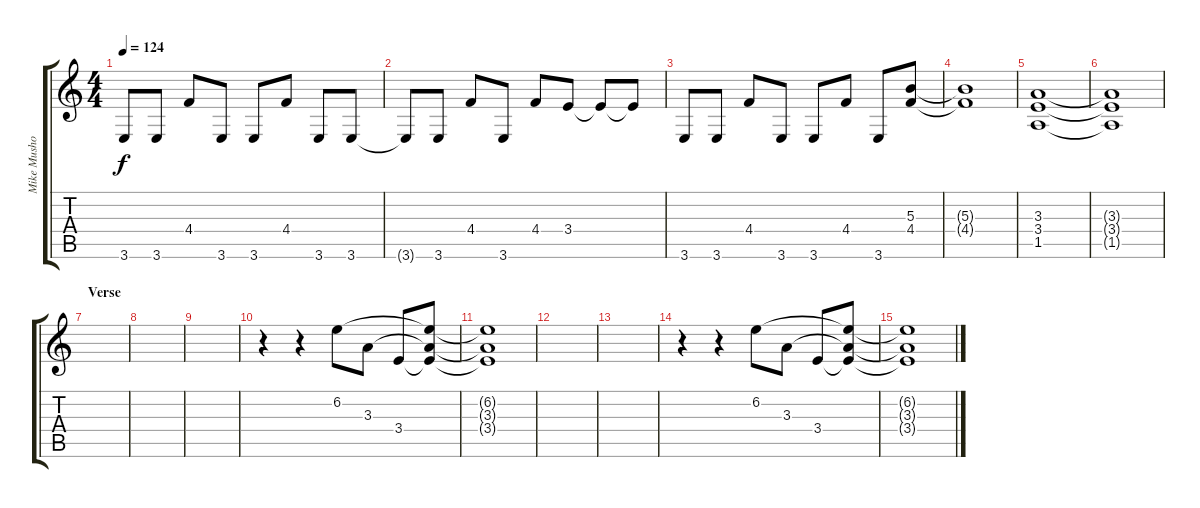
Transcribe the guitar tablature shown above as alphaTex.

\track ("Mike Mushock - Guitars" "Mike Musho") {instrument electricguitarjazz}
\staff {score tabs}
\tuning (Eb4 Bb3 Gb3 Db3 Ab2 Db2) {hide}
\ts (4 4)
\tempo 124
\clef g2
\ks c
3.6.8{dy f} 3.6.8 4.4.8 3.6.8 3.6.8 4.4.8 3.6.8 3.6.8 |
3.6{t}.8 3.6.8 4.4.8 3.6.8 4.4.8 3.4.8 3.4{t}.8 3.4{t}.8 |
3.6.8 3.6.8 4.4.8 3.6.8 3.6.8 4.4.8 3.6.8 (5.3 4.4).8 |
(5.3{t} 4.4{t}).1 |
(3.3 3.4 1.5).1 |
(3.3{t} 3.4{t} 1.5{t}).1 |
\section ("" "Verse")
|
|
|
r.4 r.4 6.2.8 3.3.8 3.4.8 (6.2{t} 3.3{t} 3.4{t}).8 |
(6.2{t} 3.3{t} 3.4{t}).1 |
|
|
r.4 r.4 6.2.8 3.3.8 3.4.8 (6.2{t} 3.3{t} 3.4{t}).8 |
(6.2{t} 3.3{t} 3.4{t}).1
